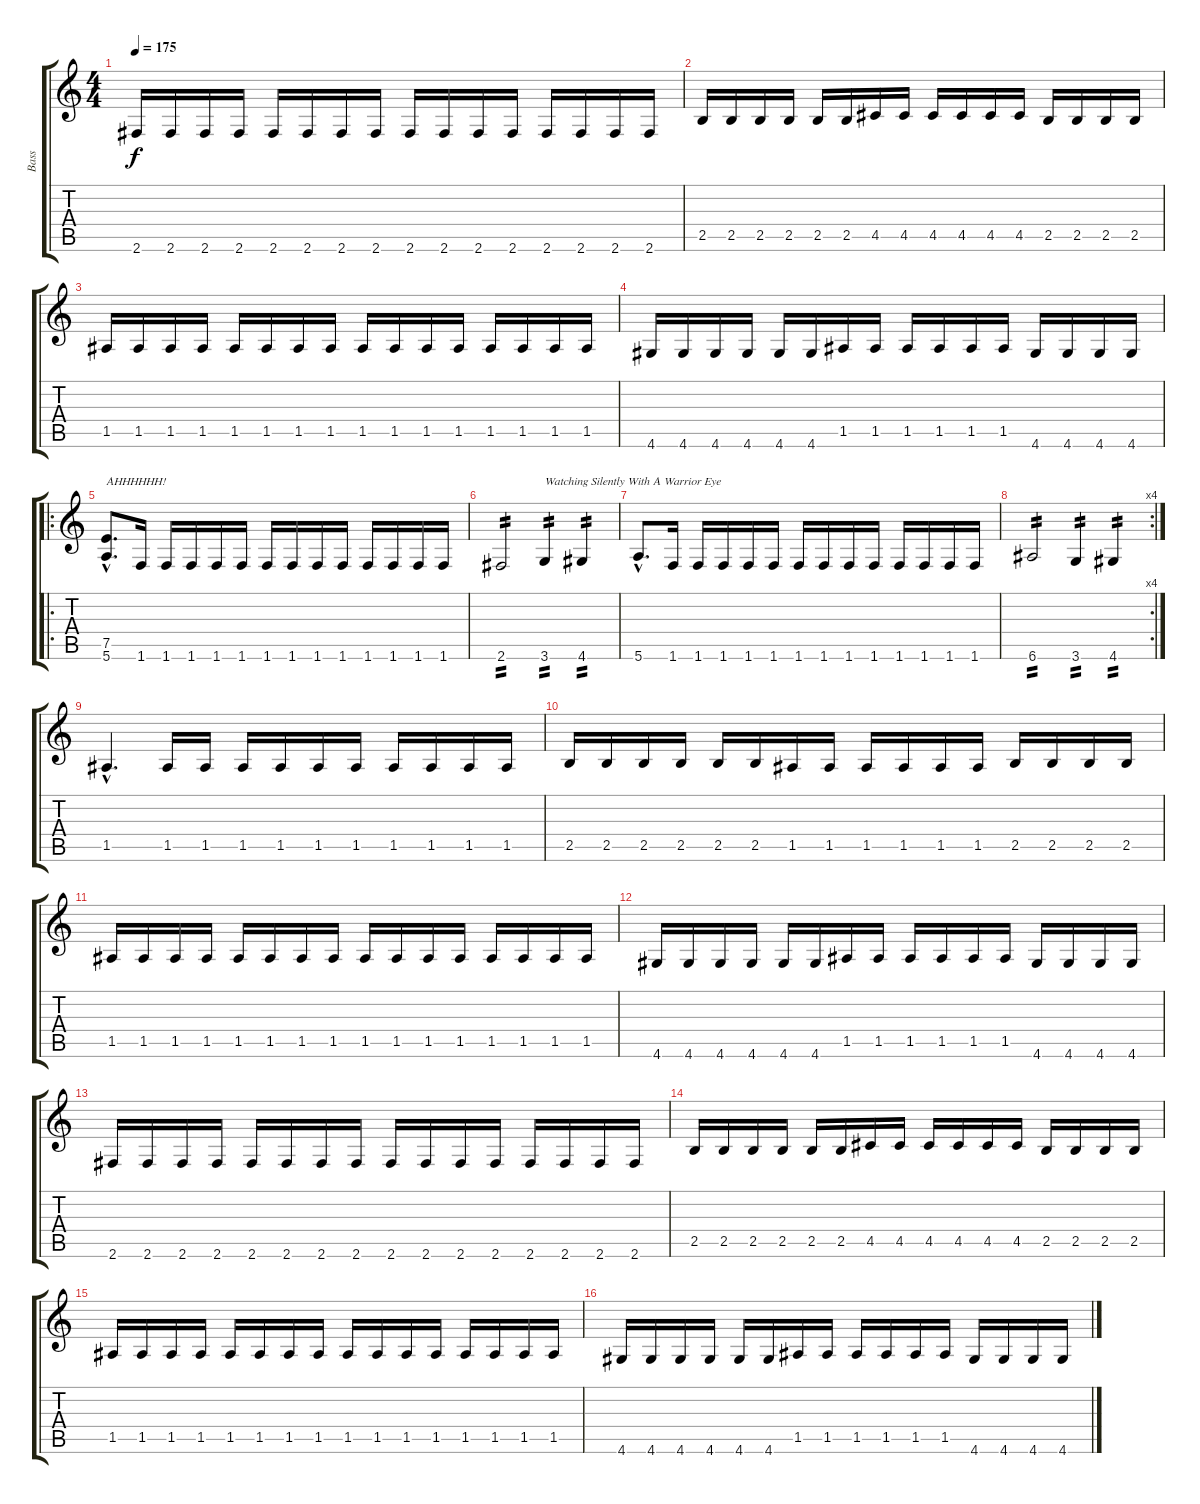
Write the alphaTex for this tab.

\track ("Bass" "Bass") {instrument electricbasspick}
\staff {score tabs}
\tuning (E4 B3 G3 D3 A2 E2) {hide}
\ts (4 4)
\tempo 175
\clef g2
\ks c
2.6.16{dy f} 2.6.16 2.6.16 2.6.16 2.6.16 2.6.16 2.6.16 2.6.16 2.6.16 2.6.16 2.6.16 2.6.16 2.6.16 2.6.16 2.6.16 2.6.16 |
2.5.16 2.5.16 2.5.16 2.5.16 2.5.16 2.5.16 4.5.16 4.5.16 4.5.16 4.5.16 4.5.16 4.5.16 2.5.16 2.5.16 2.5.16 2.5.16 |
1.5.16 1.5.16 1.5.16 1.5.16 1.5.16 1.5.16 1.5.16 1.5.16 1.5.16 1.5.16 1.5.16 1.5.16 1.5.16 1.5.16 1.5.16 1.5.16 |
4.6.16 4.6.16 4.6.16 4.6.16 4.6.16 4.6.16 1.5.16 1.5.16 1.5.16 1.5.16 1.5.16 1.5.16 4.6.16 4.6.16 4.6.16 4.6.16 |
\ro
(7.5{hac} 5.6{hac}).8{d txt "AHHHHHH!"} 1.6.16 1.6.16 1.6.16 1.6.16 1.6.16 1.6.16 1.6.16 1.6.16 1.6.16 1.6.16 1.6.16 1.6.16 1.6.16 |
2.6.2{tp 2} 3.6.4{txt "Watching Silently With A Warrior Eye" tp 2} 4.6.4{tp 2} |
5.6{hac}.8{d} 1.6.16 1.6.16 1.6.16 1.6.16 1.6.16 1.6.16 1.6.16 1.6.16 1.6.16 1.6.16 1.6.16 1.6.16 1.6.16 |
\rc 4
6.6.2{tp 2} 3.6.4{tp 2} 4.6.4{tp 2} |
1.5{hac}.4{d} 1.5.16 1.5.16 1.5.16 1.5.16 1.5.16 1.5.16 1.5.16 1.5.16 1.5.16 1.5.16 |
2.5.16 2.5.16 2.5.16 2.5.16 2.5.16 2.5.16 1.5.16 1.5.16 1.5.16 1.5.16 1.5.16 1.5.16 2.5.16 2.5.16 2.5.16 2.5.16 |
1.5.16 1.5.16 1.5.16 1.5.16 1.5.16 1.5.16 1.5.16 1.5.16 1.5.16 1.5.16 1.5.16 1.5.16 1.5.16 1.5.16 1.5.16 1.5.16 |
4.6.16 4.6.16 4.6.16 4.6.16 4.6.16 4.6.16 1.5.16 1.5.16 1.5.16 1.5.16 1.5.16 1.5.16 4.6.16 4.6.16 4.6.16 4.6.16 |
2.6.16 2.6.16 2.6.16 2.6.16 2.6.16 2.6.16 2.6.16 2.6.16 2.6.16 2.6.16 2.6.16 2.6.16 2.6.16 2.6.16 2.6.16 2.6.16 |
2.5.16 2.5.16 2.5.16 2.5.16 2.5.16 2.5.16 4.5.16 4.5.16 4.5.16 4.5.16 4.5.16 4.5.16 2.5.16 2.5.16 2.5.16 2.5.16 |
1.5.16 1.5.16 1.5.16 1.5.16 1.5.16 1.5.16 1.5.16 1.5.16 1.5.16 1.5.16 1.5.16 1.5.16 1.5.16 1.5.16 1.5.16 1.5.16 |
4.6.16 4.6.16 4.6.16 4.6.16 4.6.16 4.6.16 1.5.16 1.5.16 1.5.16 1.5.16 1.5.16 1.5.16 4.6.16 4.6.16 4.6.16 4.6.16
